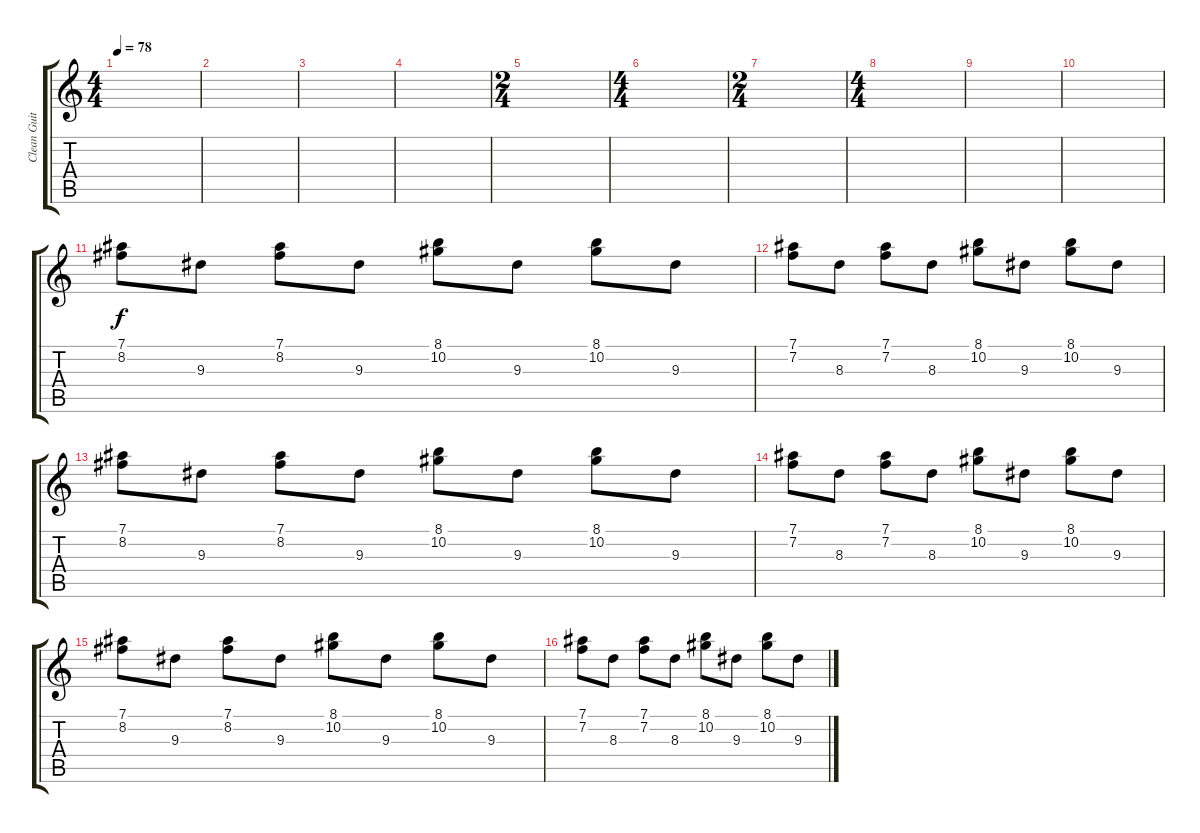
\track ("Clean Guitar 1- James" "Clean Guit") {instrument electricguitarclean}
\staff {score tabs}
\tuning (Eb4 Bb3 Gb3 Db3 Ab2 Eb2) {hide}
\ts (4 4)
\tempo 78
\clef g2
\ks c
|
|
|
|
\ts (2 4)
|
\ts (4 4)
|
\ts (2 4)
|
\ts (4 4)
|
|
|
(7.1 8.2).8 9.3.8 (7.1 8.2).8 9.3.8 (8.1 10.2).8 9.3.8 (8.1 10.2).8 9.3.8 |
(7.1 7.2).8 8.3.8 (7.1 7.2).8 8.3.8 (8.1 10.2).8 9.3.8 (8.1 10.2).8 9.3.8 |
(7.1 8.2).8 9.3.8 (7.1 8.2).8 9.3.8 (8.1 10.2).8 9.3.8 (8.1 10.2).8 9.3.8 |
(7.1 7.2).8 8.3.8 (7.1 7.2).8 8.3.8 (8.1 10.2).8 9.3.8 (8.1 10.2).8 9.3.8 |
(7.1 8.2).8 9.3.8 (7.1 8.2).8 9.3.8 (8.1 10.2).8 9.3.8 (8.1 10.2).8 9.3.8 |
(7.1 7.2).8 8.3.8 (7.1 7.2).8 8.3.8 (8.1 10.2).8 9.3.8 (8.1 10.2).8 9.3.8
